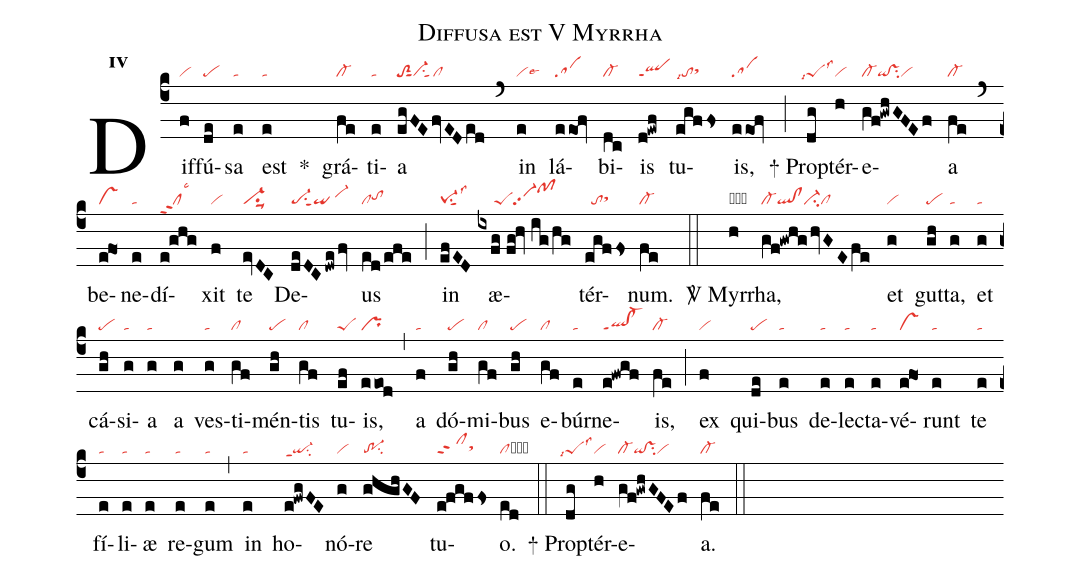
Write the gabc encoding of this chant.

name:Diffusa est V Myrrha;
office-part:re;
mode:4;
nabc-lines:1;
%%
initial-style: 1;
name: Diffusa est gratia;
mode:4;
office-part: Responsorium;
annotation: Resp.;
annotation:iv;
nabc-lines:1;
%%
(c4) Dif(f|vi)fú(de|pe)sa(e|ta) est(e|ta) <sp>*</sp>() grá(fe|cl-)ti(e|ta)a(egFEfvEDed|toS2sut1vi-su1sut1cl) (`) in(e|vilse6) lá(eeof|sa)bi(dc|cl-)is(d!ewf|qlppt1) tu(egffs|tolsi7sthh)is,(eeof|sa) (;)
<sp>+</sp> Prop(dg|``peSlsi7lss3)tér(h|vi)e(gf!gwhGFEf|cl-qi!vssu2vi)a(fe|cl-) (`) be(e@fo1|vs)ne(e|ta)dí(e!ghg|clppt2lsc3)xit(f|vi) te(evDC|vi-su1suu1) De(deDC/dwe/fv|pe-su1sut1qi/vi-hi)us(ed/efe|cltohh) (;) in(efED|pe-1su1sut1lss3) æ(ixfg//fg!hv//ig/hg|/////peSvi-pp2pfhk)tér(egffs|//tosthh)num.(fe|cl-) (::)

<sp>V/</sp> Myr(h|obvi)rha,(gf!gwhg/hvGEfe|cl-ql!clci-cl) et(g|vi) gut(gh|pe)ta,(g|ta) et(g|ta) cá(gh|pe)si(g|ta)a(g|ta) a(g) ves(g|ta)ti(gf|cl)mén(gh|pe)tis(gf|cl) tu(ef|peS)is,(eeod|pr) (,) a(f|ta) dó(gh|pe)mi(gf|cl)bus(gh|pe) e(gf|cl)búr(e|ta)ne(e!fwgf|ql!cl-ppt1)is,(fe|cl-) (;) ex(f|vi) qui(de|pe)bus(e|ta) de(e|ta)lec(e|ta)ta(e|ta)vé(e@fo1|vs)runt(e|ta) te(e|ta) fí(e|ta)li(e|ta)æ(e|ta) re(e|ta)gum(e|ta) (,) in(e|ta) ho(e!fwgFE|qi-ppt1su2)nó(g|vi)re(ghghGF|tr-1su2) tu(e!fgffs|clppt2sthh)o.(ed|clcb) (::)
<sp>+</sp> Prop(dg|``peSlsi7lss3)tér(h|vi)e(gf!gwhGFEf|cl-qi!vssu2vi)a.(fe|cl-) (::)
